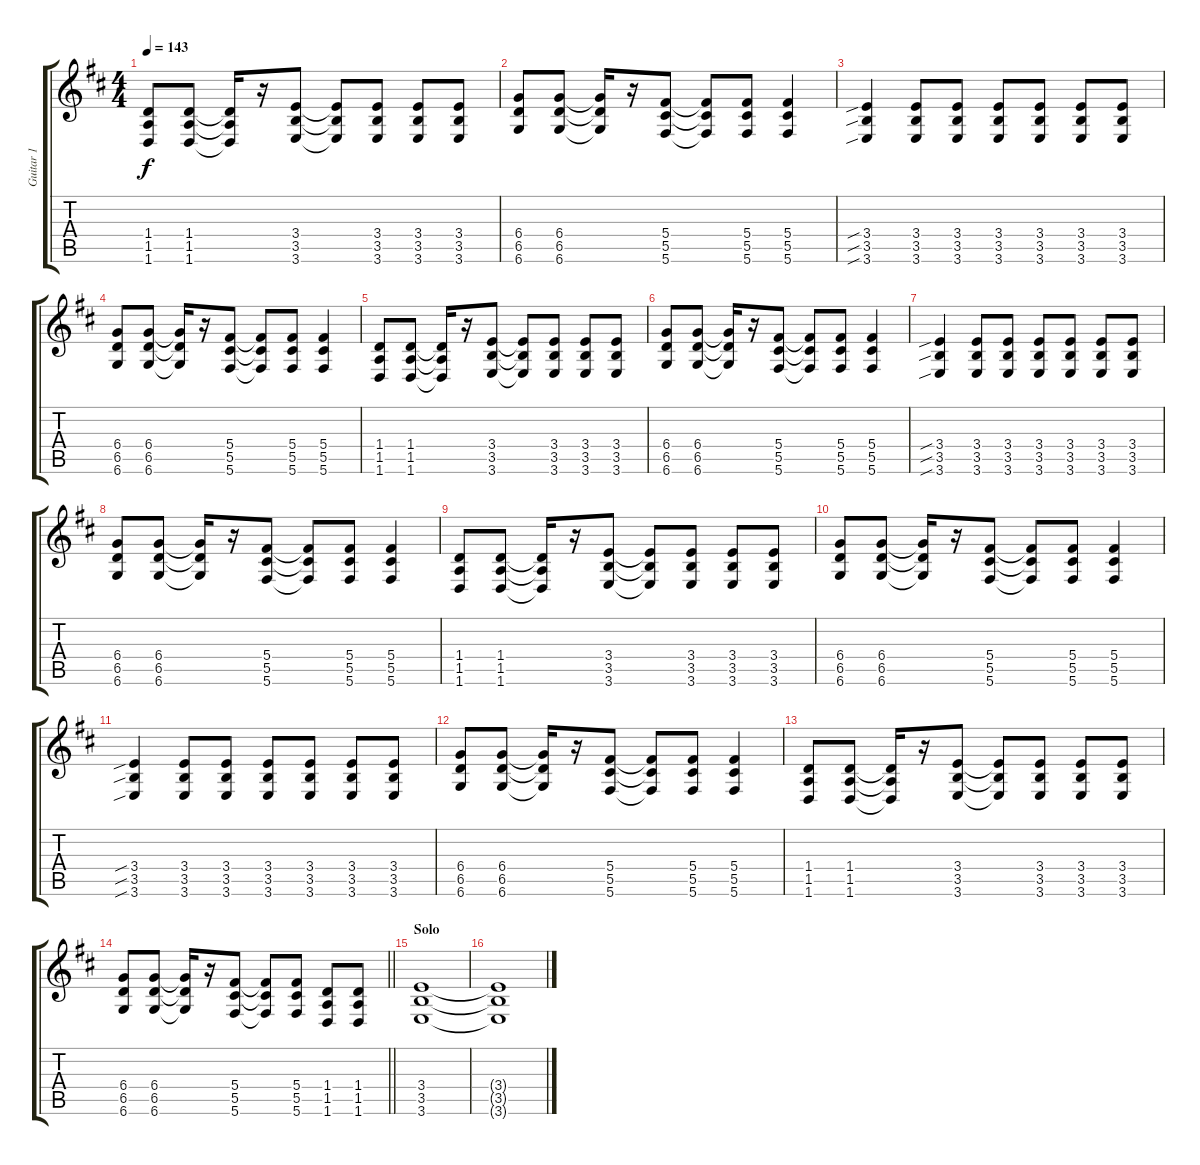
\track ("Guitar 1" "Guitar 1") {instrument overdrivenguitar}
\staff {score tabs}
\tuning (Eb4 Bb3 Gb3 Db3 Ab2 Db2) {hide}
\ts (4 4)
\tempo 143
\clef g2
\ks d
(1.4 1.5 1.6).8{dy f} (1.4 1.5 1.6).8 (1.4{t} 1.5{t} 1.6{t}).16 r.16 (3.4 3.5 3.6).8 (3.4{t} 3.5{t} 3.6{t}).8 (3.4 3.5 3.6).8 (3.4 3.5 3.6).8 (3.4 3.5 3.6).8 |
(6.4 6.5 6.6).8{instrument overdrivenguitar} (6.4 6.5 6.6).8 (6.4{t} 6.5{t} 6.6{t}).16 r.16 (5.4 5.5 5.6).8 (5.4{t} 5.5{t} 5.6{t}).8 (5.4 5.5 5.6).8 (5.4 5.5 5.6).4 |
(3.4{sib} 3.5{sib} 3.6{sib}).4 (3.4 3.5 3.6).8 (3.4 3.5 3.6).8 (3.4 3.5 3.6).8 (3.4 3.5 3.6).8 (3.4 3.5 3.6).8 (3.4 3.5 3.6).8 |
(6.4 6.5 6.6).8{volume 12 instrument overdrivenguitar} (6.4 6.5 6.6).8 (6.4{t} 6.5{t} 6.6{t}).16 r.16 (5.4 5.5 5.6).8 (5.4{t} 5.5{t} 5.6{t}).8 (5.4 5.5 5.6).8 (5.4 5.5 5.6).4 |
(1.4 1.5 1.6).8 (1.4 1.5 1.6).8 (1.4{t} 1.5{t} 1.6{t}).16 r.16 (3.4 3.5 3.6).8 (3.4{t} 3.5{t} 3.6{t}).8 (3.4 3.5 3.6).8 (3.4 3.5 3.6).8 (3.4 3.5 3.6).8 |
(6.4 6.5 6.6).8{instrument overdrivenguitar} (6.4 6.5 6.6).8 (6.4{t} 6.5{t} 6.6{t}).16 r.16 (5.4 5.5 5.6).8 (5.4{t} 5.5{t} 5.6{t}).8 (5.4 5.5 5.6).8 (5.4 5.5 5.6).4 |
(3.4{sib} 3.5{sib} 3.6{sib}).4 (3.4 3.5 3.6).8 (3.4 3.5 3.6).8 (3.4 3.5 3.6).8 (3.4 3.5 3.6).8 (3.4 3.5 3.6).8 (3.4 3.5 3.6).8 |
(6.4 6.5 6.6).8{volume 12 instrument overdrivenguitar} (6.4 6.5 6.6).8 (6.4{t} 6.5{t} 6.6{t}).16 r.16 (5.4 5.5 5.6).8 (5.4{t} 5.5{t} 5.6{t}).8 (5.4 5.5 5.6).8 (5.4 5.5 5.6).4 |
(1.4 1.5 1.6).8 (1.4 1.5 1.6).8 (1.4{t} 1.5{t} 1.6{t}).16 r.16 (3.4 3.5 3.6).8 (3.4{t} 3.5{t} 3.6{t}).8 (3.4 3.5 3.6).8 (3.4 3.5 3.6).8 (3.4 3.5 3.6).8 |
(6.4 6.5 6.6).8{instrument overdrivenguitar} (6.4 6.5 6.6).8 (6.4{t} 6.5{t} 6.6{t}).16 r.16 (5.4 5.5 5.6).8 (5.4{t} 5.5{t} 5.6{t}).8 (5.4 5.5 5.6).8 (5.4 5.5 5.6).4 |
(3.4{sib} 3.5{sib} 3.6{sib}).4 (3.4 3.5 3.6).8 (3.4 3.5 3.6).8 (3.4 3.5 3.6).8 (3.4 3.5 3.6).8 (3.4 3.5 3.6).8 (3.4 3.5 3.6).8 |
(6.4 6.5 6.6).8{volume 12 instrument overdrivenguitar} (6.4 6.5 6.6).8 (6.4{t} 6.5{t} 6.6{t}).16 r.16 (5.4 5.5 5.6).8 (5.4{t} 5.5{t} 5.6{t}).8 (5.4 5.5 5.6).8 (5.4 5.5 5.6).4 |
(1.4 1.5 1.6).8 (1.4 1.5 1.6).8 (1.4{t} 1.5{t} 1.6{t}).16 r.16 (3.4 3.5 3.6).8 (3.4{t} 3.5{t} 3.6{t}).8 (3.4 3.5 3.6).8 (3.4 3.5 3.6).8 (3.4 3.5 3.6).8 |
\barLineRight lightlight
(6.4 6.5 6.6).8{instrument overdrivenguitar} (6.4 6.5 6.6).8 (6.4{t} 6.5{t} 6.6{t}).16 r.16 (5.4 5.5 5.6).8 (5.4{t} 5.5{t} 5.6{t}).8 (5.4 5.5 5.6).8 (1.4 1.5 1.6).8 (1.4 1.5 1.6).8 |
\section ("" "Solo")
(3.4 3.5 3.6).1 |
(3.4{t} 3.5{t} 3.6{t}).1
